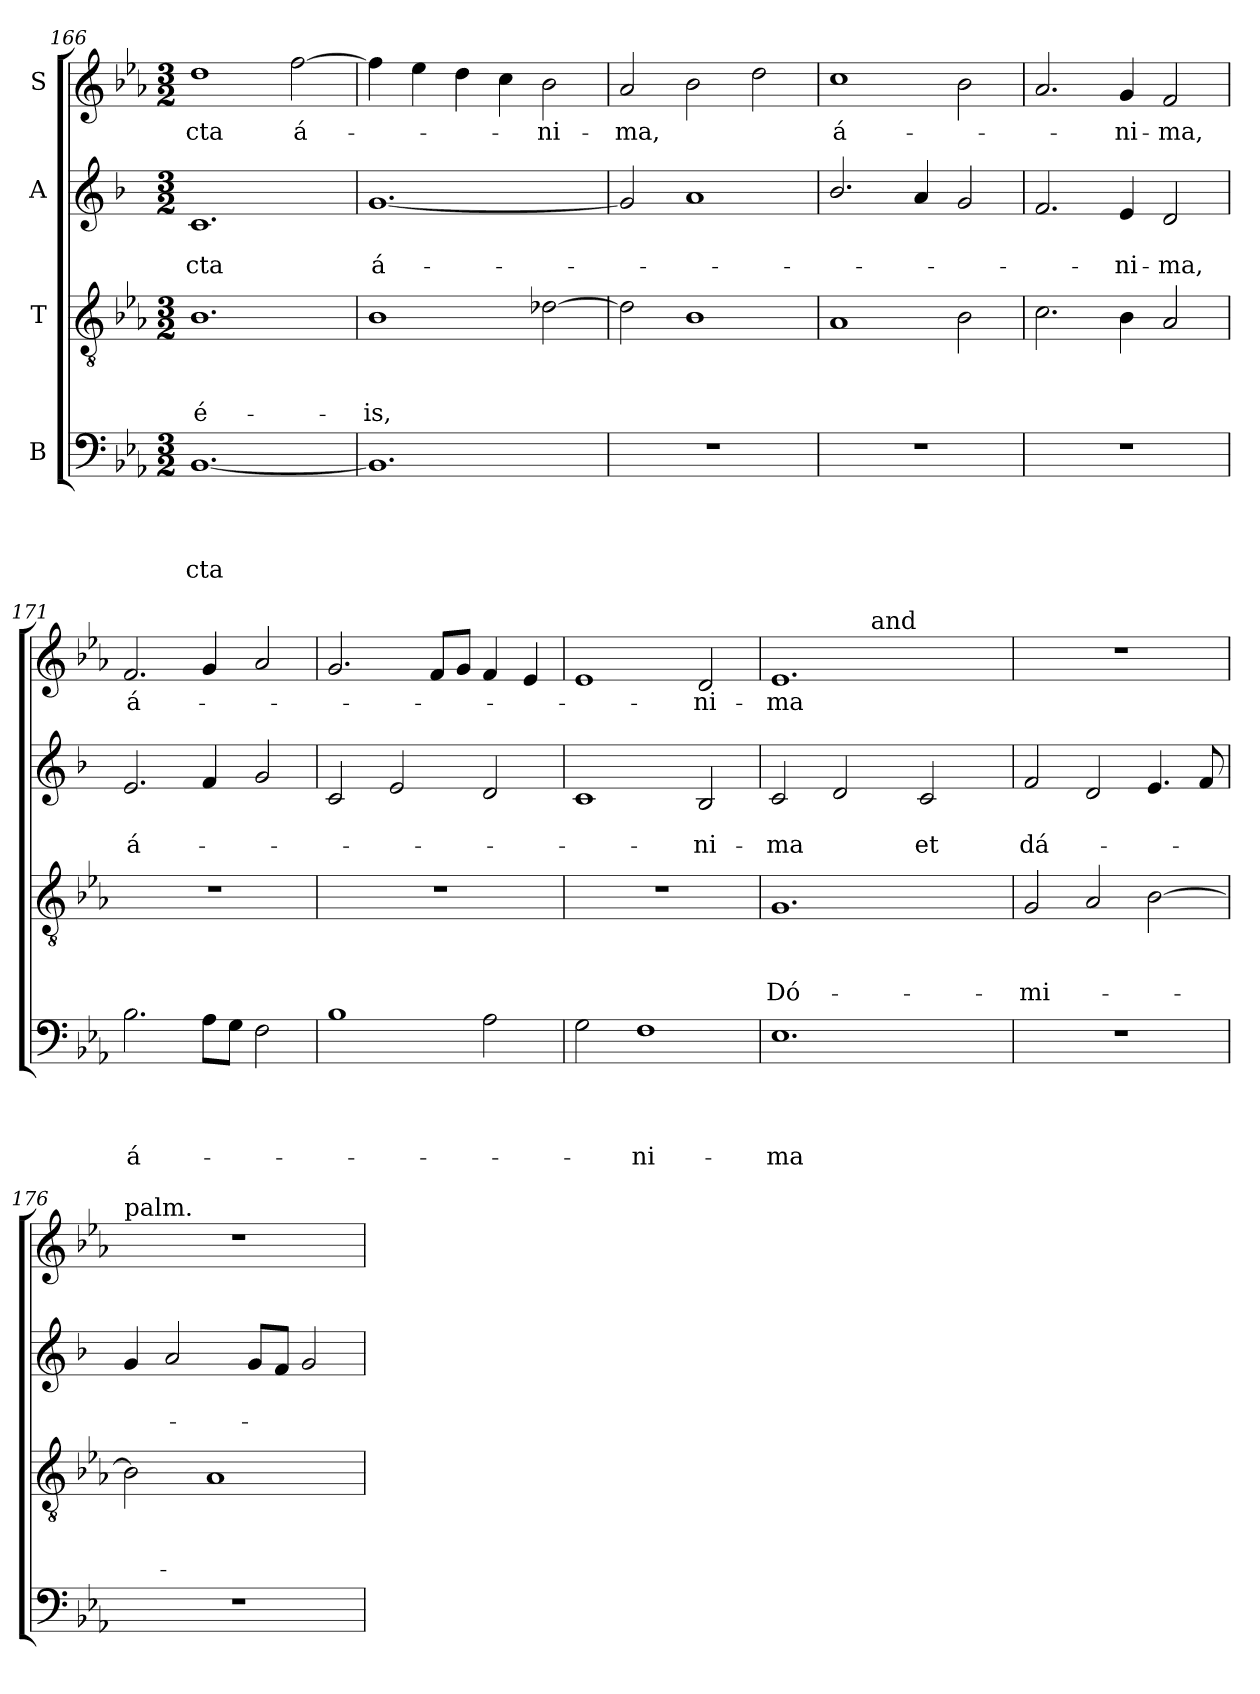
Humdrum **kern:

**kern	**text	**text	**text	**text	**kern	**text	**text	**text	**kern	**text	**text	**kern	**text
*part4	*part4	*part4	*part4	*part4	*part3	*part3	*part3	*part3	*part2	*part2	*part2	*part1	*part1
*staff4	*staff4	*staff4	*staff4	*staff4	*staff3	*staff3	*staff3	*staff3	*staff2	*staff2	*staff2	*staff1	*staff1
*I"B	*	*	*	*	*I"T	*	*	*	*I"A	*	*	*I"S	*
!!LO:PB:g=z
*clefF4	*	*	*	*	*clefGv2	*	*	*	*clefG2	*	*	*clefG2	*
*	*	*	*	*	*	*	*	*	*ITrd1c2	*	*	*	*
*k[b-e-a-]	*	*	*	*	*k[b-e-a-]	*	*	*	*k[b-e-a-]	*	*	*k[b-e-a-]	*
*E-:	*	*	*	*	*E-:	*	*	*	*E-:	*	*	*E-:	*
*M3/2	*	*	*	*	*M3/2	*	*	*	*M3/2	*	*	*M3/2	*
=166	=166	=166	=166	=166	=166	=166	=166	=166	=166	=166	=166	=166	=166
!	!	!	!	!LO:LY:b	!	!	!	!LO:LY:b	!	!	!LO:LY:b	!	!LO:LY:b
[1.BB-	.	.	.	-cta	1.B-	.	.	é-	1.B-	.	-cta	1dd	-cta
!	!	!	!	!	!	!	!	!	!	!	!	!	!LO:LY:b
.	.	.	.	.	.	.	.	.	.	.	.	[2ff\	á-
=167	=167	=167	=167	=167	=167	=167	=167	=167	=167	=167	=167	=167	=167
!	!	!	!	!	!	!	!	!LO:LY:b	!	!	!LO:LY:b	!	!
1.BB-]	.	.	.	.	1B-	.	.	-is,	[1.f	.	á-	4ff\]	.
.	.	.	.	.	.	.	.	.	.	.	.	4ee-\	.
.	.	.	.	.	.	.	.	.	.	.	.	4dd\	.
.	.	.	.	.	.	.	.	.	.	.	.	4cc\	.
!	!	!	!	!	!	!	!	!	!	!	!	!	!LO:LY:b
.	.	.	.	.	[2d-X\	.	.	.	.	.	.	2b-\	-ni-
=168	=168	=168	=168	=168	=168	=168	=168	=168	=168	=168	=168	=168	=168
!	!	!	!	!	!	!	!	!	!	!	!	!	!LO:LY:b
1.r	.	.	.	.	2d-\]	.	.	.	2f/]	.	.	2a-/	-ma,
.	.	.	.	.	1B-	.	.	.	1g	.	.	2b-\	.
.	.	.	.	.	.	.	.	.	.	.	.	2dd\	.
=169	=169	=169	=169	=169	=169	=169	=169	=169	=169	=169	=169	=169	=169
!	!	!	!	!	!	!	!	!	!	!	!	!	!LO:LY:b
1.r	.	.	.	.	1A-	.	.	.	2.a-/	.	.	1cc	á-
.	.	.	.	.	.	.	.	.	4g/	.	.	.	.
.	.	.	.	.	2B-\	.	.	.	2f/	.	.	2b-\	.
=170	=170	=170	=170	=170	=170	=170	=170	=170	=170	=170	=170	=170	=170
1.r	.	.	.	.	2.c\	.	.	.	2.e-/	.	.	2.a-/	.
!	!	!	!	!	!	!	!	!	!	!	!LO:LY:b	!	!LO:LY:b
.	.	.	.	.	4B-\	.	.	.	4d/	.	-ni-	4g/	-ni-
!	!	!	!	!	!	!	!	!	!	!	!LO:LY:b	!	!LO:LY:b
.	.	.	.	.	2A-/	.	.	.	2c/	.	-ma,	2f/	-ma,
!!LO:LB:g=z
=171	=171	=171	=171	=171	=171	=171	=171	=171	=171	=171	=171	=171	=171
!	!	!	!	!LO:LY:b	!	!	!	!	!	!	!LO:LY:b	!	!LO:LY:b
2.B-\	.	.	.	á-	1.r	.	.	.	2.d/	.	á-	2.f/	á-
8A-\L	.	.	.	.	.	.	.	.	4e-/	.	.	4g/	.
8G\J	.	.	.	.	.	.	.	.	.	.	.	.	.
2F\	.	.	.	.	.	.	.	.	2f/	.	.	2a-/	.
=172	=172	=172	=172	=172	=172	=172	=172	=172	=172	=172	=172	=172	=172
1B-	.	.	.	.	1.r	.	.	.	2B-/	.	.	2.g/	.
.	.	.	.	.	.	.	.	.	2d/	.	.	.	.
.	.	.	.	.	.	.	.	.	.	.	.	8f/L	.
.	.	.	.	.	.	.	.	.	.	.	.	8g/J	.
2A-\	.	.	.	.	.	.	.	.	2c/	.	.	4f/	.
.	.	.	.	.	.	.	.	.	.	.	.	4e-/	.
=173	=173	=173	=173	=173	=173	=173	=173	=173	=173	=173	=173	=173	=173
2G\	.	.	.	.	1.r	.	.	.	1B-	.	.	1e-	.
!	!	!	!	!LO:LY:b	!	!	!	!	!	!	!	!	!
1F	.	.	.	-ni-	.	.	.	.	.	.	.	.	.
!	!	!	!	!	!	!	!	!	!	!	!LO:LY:b	!	!LO:LY:b
.	.	.	.	.	.	.	.	.	2A-/	.	-ni-	2d/	-ni-
=174	=174	=174	=174	=174	=174	=174	=174	=174	=174	=174	=174	=174	=174
!	!	!	!	!LO:LY:b	!	!	!	!LO:LY:b	!	!	!LO:LY:b	!	!LO:LY:b
*	*	*	*	*	*	*	*	*	*	*	*	*^	*
1.E-	.	.	.	-ma	1.G	.	.	Dó-	2B-/	.	-ma	1.e-	2ryy	-ma
.	.	.	.	.	.	.	.	.	2c/	.	.	.	8ryy	.
.	.	.	.	.	.	.	.	.	.	.	.	.	32ryy	.
!	!	!	!	!	!	!	!	!	!	!	!	!	!LO:TX:a:t=and	!
.	.	.	.	.	.	.	.	.	.	.	.	.	2ryy	.
!	!	!	!	!	!	!	!	!	!	!	!LO:LY:b	!	!	!
.	.	.	.	.	.	.	.	.	2B-/	.	et	.	.	.
.	.	.	.	.	.	.	.	.	.	.	.	.	4ryy	.
.	.	.	.	.	.	.	.	.	.	.	.	.	16.ryy	.
!!LO:PB:g=z
=175	=175	=175	=175	=175	=175	=175	=175	=175	=175	=175	=175	=175	=175	=175
!	!	!	!	!	!	!	!	!	!	!	!	!LO:TX:a:t=given the	!	!
!	!	!	!	!	!	!	!	!LO:LY:b	!	!	!LO:LY:b	!	!	!
*	*	*	*	*	*	*	*	*	*	*	*	*v	*v	*
1.r	.	.	.	.	2G/	.	.	-mi-	2e-/	.	dá-	1.r	.
.	.	.	.	.	2A-/	.	.	.	2c/	.	.	.	.
.	.	.	.	.	[2B-\	.	.	.	4.d/	.	.	.	.
.	.	.	.	.	.	.	.	.	8e-/	.	.	.	.
=176	=176	=176	=176	=176	=176	=176	=176	=176	=176	=176	=176	=176	=176
!	!	!	!	!	!	!	!	!	!	!	!	!LO:TX:a:t=palm.	!
1.r	.	.	.	.	2B-\]	.	.	.	4f/	.	.	1.r	.
.	.	.	.	.	.	.	.	.	2g/	.	.	.	.
.	.	.	.	.	1A-	.	.	.	.	.	.	.	.
.	.	.	.	.	.	.	.	.	8f/L	.	.	.	.
.	.	.	.	.	.	.	.	.	8e-/J	.	.	.	.
.	.	.	.	.	.	.	.	.	2f/	.	.	.	.
=	=	=	=	=	=	=	=	=	=	=	=	=	=
*-	*-	*-	*-	*-	*-	*-	*-	*-	*-	*-	*-	*-	*-
